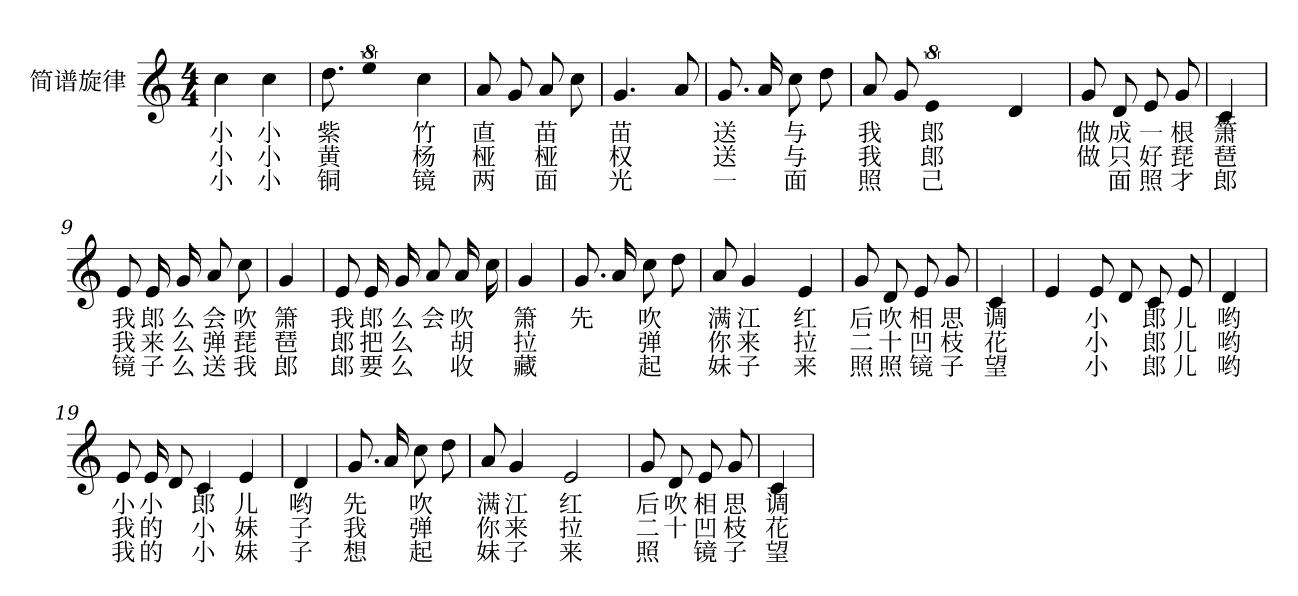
**kern	**text	**text	**text
*part1	*part1	*part1	*part1
*staff1	*staff1	*staff1	*staff1
*I"简谱旋律	*	*	*
*k[]	*	*	*
*M4/4	*	*	*
=1	=1	=1	=1
4cc	小	小	小
4cc	小	小	小
=2	=2	=2	=2
8.dd	紫	黄	铜
!LO:N:vis=4	!	!	!
16%5ee	.	.	.
4cc	竹	杨	镜
=3	=3	=3	=3
8a	直	桠	两
8g	.	.	.
8a	苗	桠	面
8cc	.	.	.
=4	=4	=4	=4
4.g	苗	权	光
8a	.	.	.
=5	=5	=5	=5
8.g	送	送	一
16a	.	.	.
8cc	与	与	面
8dd	.	.	.
=6	=6	=6	=6
8a	我	我	照
8g	.	.	.
!LO:N:vis=2	!	!	!
8%5e	郎	郎	己
!LO:N:vis=4	!	!	!
4.d	.	.	.
=7	=7	=7	=7
8g	做	做	.
8d	成	只	面
8e	一	好	照
8g	根	琵	才
=8	=8	=8	=8
4c	箫	琶	郎
=9	=9	=9	=9
8e	我	我	镜
16e	郎	来	子
16g	么	么	么
8a	会	弹	送
8cc	吹	琵	我
=10	=10	=10	=10
4g	箫	琶	郎
=11	=11	=11	=11
8e	我	郎	郎
16e	郎	把	要
16g	么	么	么
8a	会	.	.
16a	吹	胡	收
16cc	.	.	.
=12	=12	=12	=12
4g	箫	拉	藏
=13	=13	=13	=13
8.g	先	.	.
16a	.	.	.
8cc	吹	弹	起
8dd	.	.	.
=14	=14	=14	=14
8a	满	你	妹
!LO:N:vis=4	!	!	!
4.g	江	来	子
4e	红	拉	来
=15	=15	=15	=15
8g	后	二	照
8d	吹	十	照
8e	相	凹	镜
8g	思	枝	子
=16	=16	=16	=16
4c	调	花	望
=17	=17	=17	=17
4e	.	.	.
8e	小	小	小
8d	.	.	.
8c	郎	郎	郎
8e	儿	儿	儿
=18	=18	=18	=18
4d	哟	哟	哟
=19	=19	=19	=19
8e	小	我	我
16e	小	的	的
8d	.	.	.
4c	郎	小	小
4e	儿	妹	妹
=20	=20	=20	=20
4d	哟	子	子
=21	=21	=21	=21
8.g	先	我	想
16a	.	.	.
8cc	吹	弹	起
8dd	.	.	.
=22	=22	=22	=22
8a	满	你	妹
!LO:N:vis=4	!	!	!
4.g	江	来	子
2e	红	拉	来
=23	=23	=23	=23
8g	后	二	照
8d	吹	十	.
8e	相	凹	镜
8g	思	枝	子
=24	=24	=24	=24
4c	调	花	望
=	=	=	=
*-	*-	*-	*-
